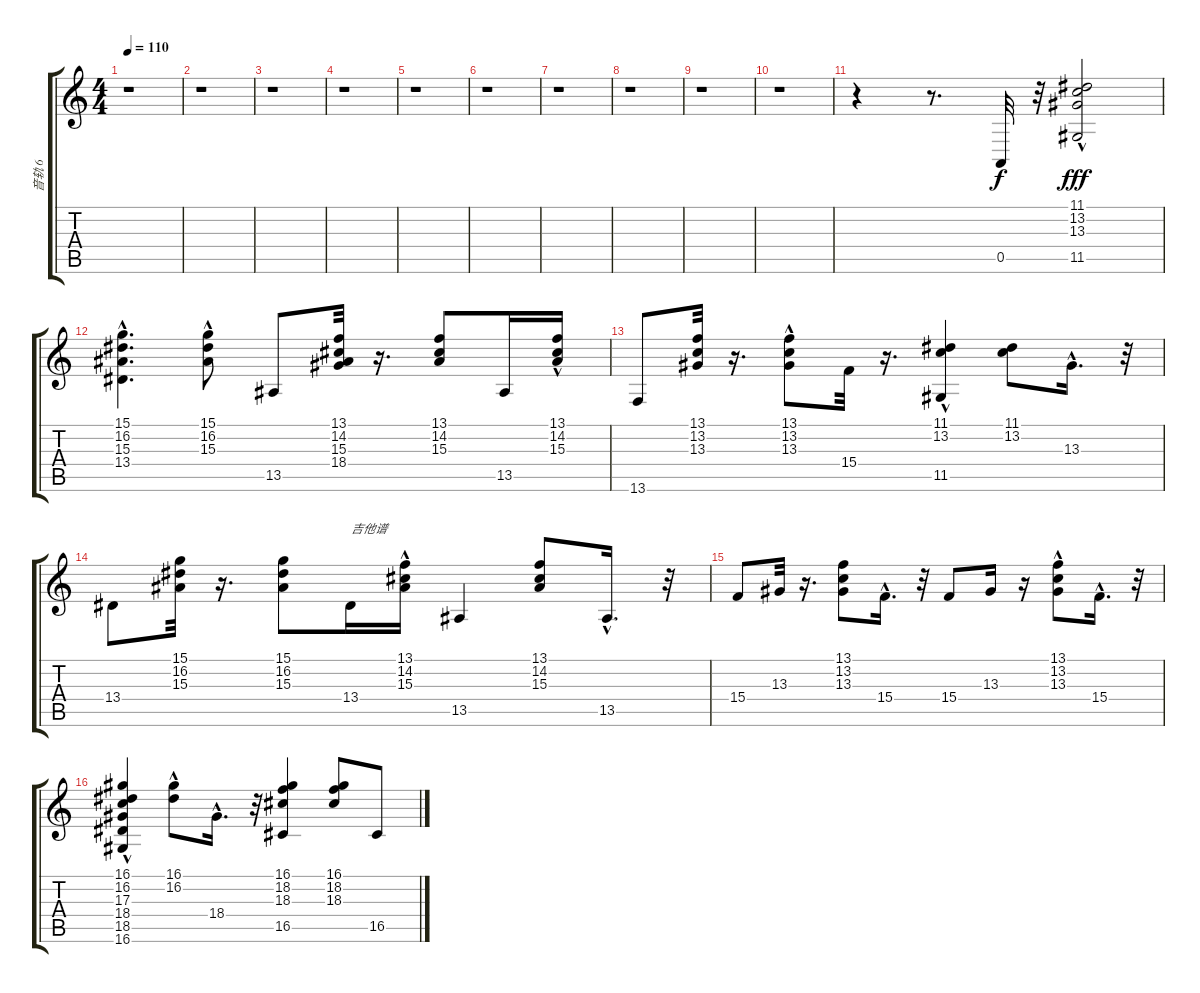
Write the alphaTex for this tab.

\track ("音轨 6" "音轨 6") {instrument fx1rain}
\staff {score tabs}
\tuning (E4 B3 G3 D3 A2 E2) {hide}
\ts (4 4)
\tempo 110
\clef g2
\ks c
r.1{dy f} |
r.1 |
r.1 |
r.1 |
r.1 |
r.1 |
r.1 |
r.1 |
r.1 |
r.1 |
r.4 r.8{d} 0.5.32 r.32 (11.1{hac} 13.2{hac} 13.3 11.5).2{dy fff} |
(15.1 16.2 15.3 13.4{hac}).4{d} (15.1 16.2 15.3{hac}).8 13.5.8 (13.1 14.2 15.3 18.4).32 r.16{d} (13.1 14.2 15.3).8 13.5.16 (13.1{hac} 14.2 15.3).16 |
13.6.8 (13.1 13.2 13.3).32 r.16{d} (13.1{hac} 13.2{hac} 13.3{hac}).8 15.4.32 r.16{d} (11.1 13.2 11.5{hac}).4 (11.1 13.2).8 13.3{hac}.16{d} r.32 |
13.4.8 (15.1 16.2 15.3).32 r.16{d} (15.1 16.2 15.3).8 13.4.16{txt "吉他谱"} (13.1{hac} 14.2 15.3).16 13.5.4 (13.1 14.2 15.3).8 13.5{hac}.16{d} r.32 |
15.4.8 13.3.32 r.16{d} (13.1 13.2 13.3).8 15.4{hac}.16{d} r.32 15.4.8 13.3.16 r.16 (13.1{hac} 13.2{hac} 13.3{hac}).8 15.4{hac}.16{d} r.32 |
(16.1 16.2{hac} 17.3 18.4{hac} 18.5 16.6).4 (16.1{hac} 16.2).8 18.4{hac}.16{d} r.32 (16.1 18.2 18.3 16.5).4 (16.1 18.2 18.3).8 16.5.8
